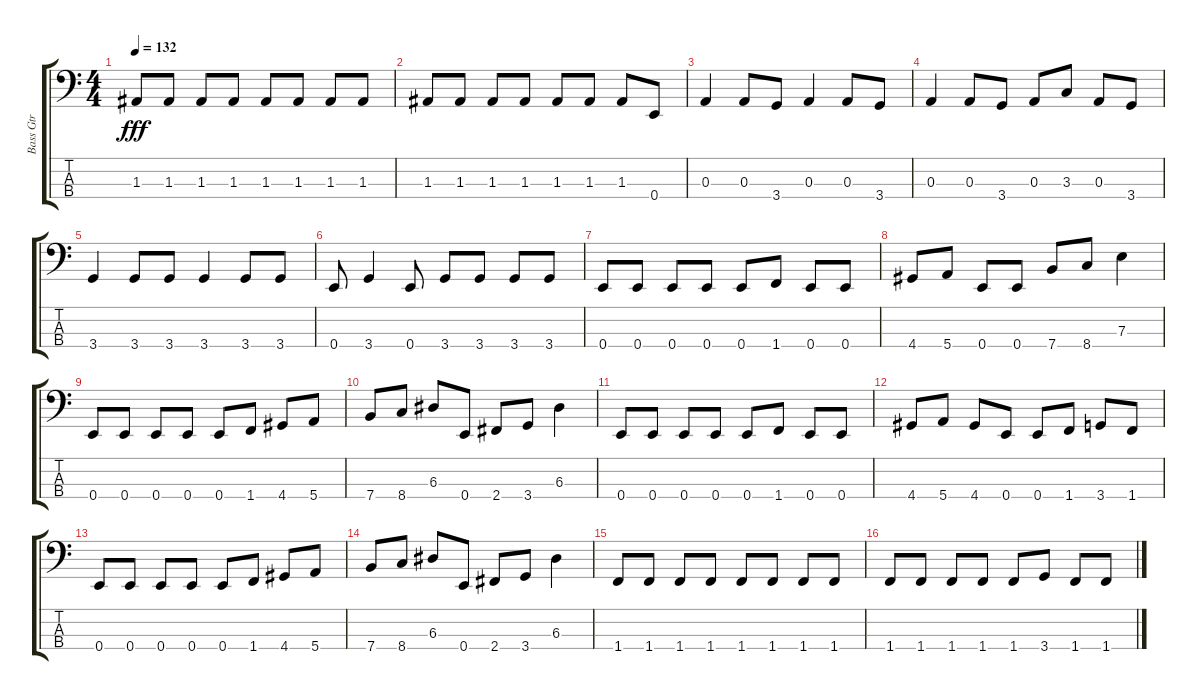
\track ("Bass Gtr" "Bass Gtr") {instrument electricbasspick}
\staff {score tabs}
\tuning (G2 D2 A1 E1) {hide}
\ts (4 4)
\tempo 132
\clef f4
\ks c
1.3.8{dy fff} 1.3.8 1.3.8 1.3.8 1.3.8 1.3.8 1.3.8 1.3.8 |
1.3.8 1.3.8 1.3.8 1.3.8 1.3.8 1.3.8 1.3.8 0.4.8 |
0.3.4 0.3.8 3.4.8 0.3.4 0.3.8 3.4.8 |
0.3.4 0.3.8 3.4.8 0.3.8 3.3.8 0.3.8 3.4.8 |
\section ("" "")
3.4.4 3.4.8 3.4.8 3.4.4 3.4.8 3.4.8 |
0.4.8 3.4.4 0.4.8 3.4.8 3.4.8 3.4.8 3.4.8 |
0.4.8 0.4.8 0.4.8 0.4.8 0.4.8 1.4.8 0.4.8 0.4.8 |
4.4.8 5.4.8 0.4.8 0.4.8 7.4.8 8.4.8 7.3.4 |
0.4.8 0.4.8 0.4.8 0.4.8 0.4.8 1.4.8 4.4.8 5.4.8 |
7.4.8 8.4.8 6.3.8 0.4.8 2.4.8 3.4.8 6.3.4 |
0.4.8 0.4.8 0.4.8 0.4.8 0.4.8 1.4.8 0.4.8 0.4.8 |
4.4.8 5.4.8 4.4.8 0.4.8 0.4.8 1.4.8 3.4.8 1.4.8 |
0.4.8 0.4.8 0.4.8 0.4.8 0.4.8 1.4.8 4.4.8 5.4.8 |
7.4.8 8.4.8 6.3.8 0.4.8 2.4.8 3.4.8 6.3.4 |
1.4.8 1.4.8 1.4.8 1.4.8 1.4.8 1.4.8 1.4.8 1.4.8 |
1.4.8 1.4.8 1.4.8 1.4.8 1.4.8 3.4.8 1.4.8 1.4.8
